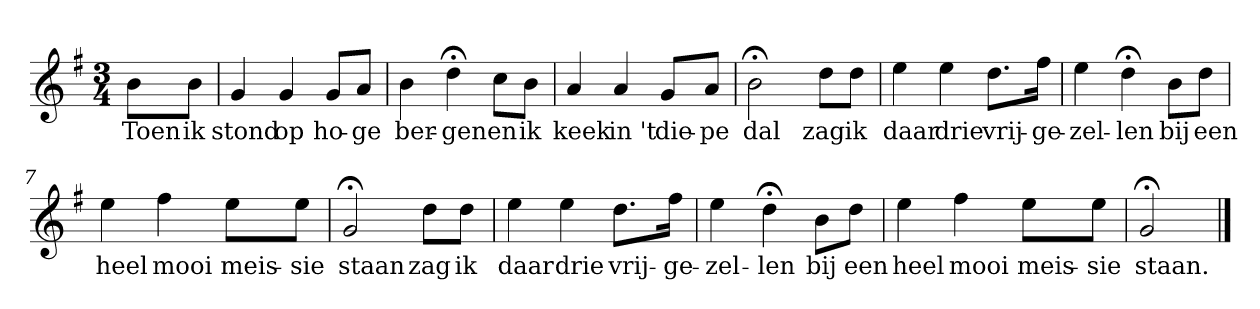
**kern	**text
*part1	*part1
*staff1	*staff1
*k[f#]	*
*G:	*
*M3/4	*
*MM120	*
=	=
8bL	Toen
8bJ	ik
=1	=1
4g	stond
4g	op
8gL	ho-
8aJ	-ge
=2	=2
4b	ber-
4dd;<	-gen
8ccL	en
8bJ	ik
=3	=3
4a	keek
4a	in 't
8gL	die-
8aJ	-pe
=4	=4
2b;<	dal
8ddL	zag
8ddJ	ik
=5	=5
4ee	daar
4ee	drie
8.ddL	vrij-
16ff#Jk	-ge-
=6	=6
4ee	-zel-
4dd;<	-len
8bL	bij
8ddJ	een
=7	=7
4ee	heel
4ff#	mooi
8eeL	meis-
8eeJ	-sie
=8	=8
2g;<	staan
8ddL	zag
8ddJ	ik
=9	=9
4ee	daar
4ee	drie
8.ddL	vrij-
16ff#Jk	-ge-
=10	=10
4ee	-zel-
4dd;<	-len
8bL	bij
8ddJ	een
=11	=11
4ee	heel
4ff#	mooi
8eeL	meis-
8eeJ	-sie
=12	=12
2g;<	staan.
==	==
*-	*-
